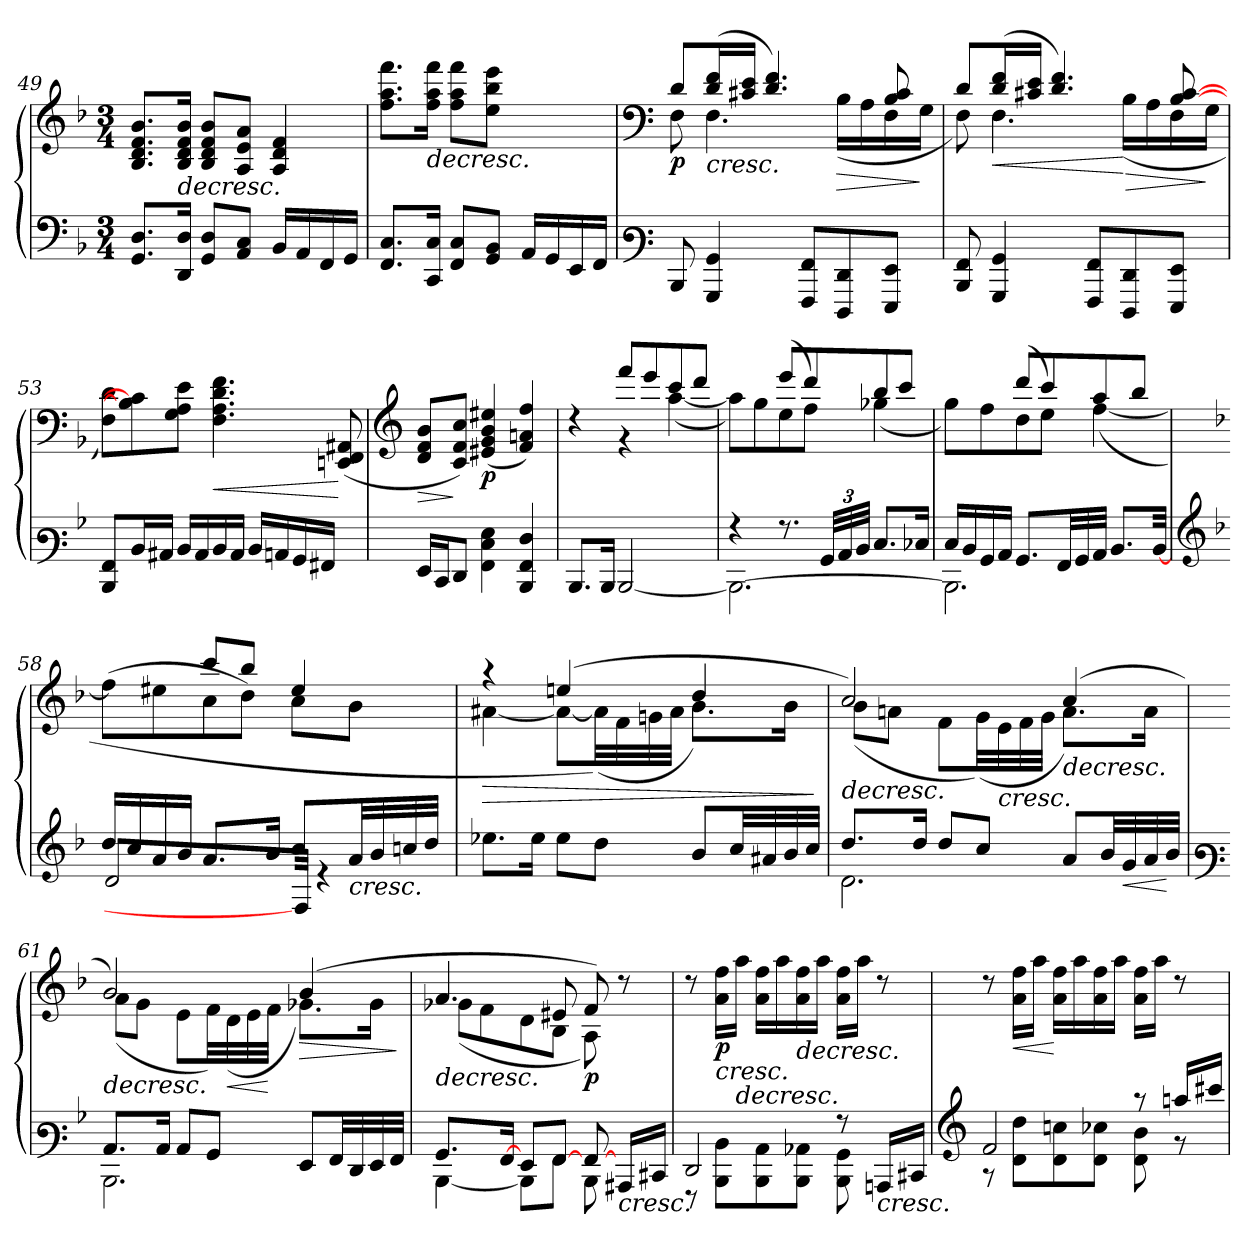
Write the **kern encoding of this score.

**kern	**kern	**dynam
*part1	*part1	*part1
*staff2	*staff1	*staff1/2
*clefF4	*clefG3	*
*k[b-]	*k[b-]	*
*M3/4	*M3/4	*
=49	=49	=49
8.GG/ 8.D/L	8.G/ 8.B-/ 8.d/ 8.g/L	.
!	!	!LO:HP:b
16DD/ 16D/Jk	16G/ 16B-/ 16d/ 16g/Jk	>
8GG/ 8D/L	8G/ 8B-/ 8d/ 8g/L	.
8AA/ 8C/J	8F/ 8c/ 8f/J	.
16BB-/LL	4F/ 4B-/ 4d/	.
16AA/	.	.
16FF/	.	.
16GG/JJ	.	.
=50	=50	=50
8.FF/ 8.C/L	8.dd\ 8.ff\ 8.ddd\L	.
!	!	!LO:HP:b
16CC/ 16C/Jk	16dd\ 16ff\ 16ddd\Jk	>
8FF/ 8C/L	8dd\ 8ff\ 8ddd\L	.
8GG/ 8BB-/J	8cc\ 8gg\ 8ccc\J	.
16AA/LL	4ryy	.
16GG/	.	.
16EE/	.	.
16FF/JJ	.	.
!!LO:LB:g=z
=51	=51	=51
*clefF3	*clefF4	*
*	*^	*
!	!	!	!LO:DY:b
8DD/	8d/L	8F\	p
!	!	!	!LO:HP:b
4BBB-/ 4BB-/	(>16d/ 16f/L	4.F\	<
.	16c#X/ 16e/JJ	.	.
.	4.d/ 4.f/)	.	]
8AAA/ 8AA/L	.	.	.
!	!	!	!LO:HP:b
8FFF/ 8FF/	.	(<16B-\LL	>
.	.	16A\	.
8GGG/ 8GG/J	8B-/ 8c#/	16F\	.
.	.	16G\JJ	]
=52	=52	=52	=52
8DD/ 8AA/	8d/L	8F\)	.
!	!	!	!LO:HP:b
4BBB-/ 4BB-/	(>16d/ 16f/L	4.F\	<
.	16c#X/ 16e/JJ	.	.
.	4.d/ 4.f/)	.	.
8AAA/ 8AA/L	.	.	.
!	!	!	!LO:HP:n=1:b
8FFF/ 8FF/	.	(<16B-\LL	[ >
.	.	16A\	.
8GGG/ 8GG/J	[8B-/ [8c#/	16F\	.
.	.	16G\JJ	]
*	*v	*v	*
=53	=53	=53
8DD/ 8AA/L	8F\ 8d\L)	.
16D/L	8B-/] 8c#/]	.
16C#X/JJ	.	.
16D/LL	8G\ 8A\ 8e\J	.
16C#/	.	.
!	!	!LO:HP:b
16D/	4.F\ 4.A\ 4.d\ 4.f\	<
16C#/JJ	.	.
16D/LL	.	.
16Cn/	.	.
16BB-/	.	.
16AA#/JJ	.	.
8ryy	(<8EEn/ 8FF/ 8AA#X/	[
!!LO:LB:g=z
=54	=54	=54
*	*clefG3	*
!	!	!LO:HP:b
16GG/LL	8B-/ 8d/ 8g/L	>
16EE/J	.	.
8FF/J	8A/ 8d/ 8a/J)	]
!	!	!LO:DY:b
4AA\ 4E\ 4G\	(<4c#X/ 4e/ 4g/ 4cc#X/	p
4DD/ 4AA/ 4F/	4d/ 4fn/ 4dd/)	.
=55	=55	=55
*	*^	*
8.DD/L	4ryy	4rb	.
16DD/Jk	.	.	.
[<2DD/	(>8ddd/L	4re	.
.	8ccc/	.	.
.	8aa/	(<[<4ff\	.
.	8bb-/J	.	.
=56	=56	=56	=56
*^	*	*	*
2.DD\_<	4rA	4ryy	8ff\L])	.
.	.	.	8ee\	.
.	8.rA	(>8ccc/L	8cc\	.
.	.	8bb-/	8dd\J)	.
.	48BB-/LLL	.	.	.
.	48C/	.	.	.
.	48D/JJJ	.	.	.
.	8.E/L	8gg/	(<4ee-X\	.
.	.	8aa/J	.	.
.	16E-/Jk	.	.	.
=57	=57	=57	=57	=57
2.DD\]	16E/LL	4ryy	8ee\L)	.
.	16D/	.	.	.
.	16BB-/	.	8dd\	.
.	16C/JJ	.	.	.
.	8.BB-/L	(<8bb-/L	8b-\	.
.	.	8aa/	8cc\J)	.
.	32AA/LL	.	.	.
.	32BB-/	.	.	.
.	32C/JJJ	8ff/	(<[<4dd\	.
.	8.D/L	.	.	.
.	.	8gg/J	.	.
.	[32D/Jk	.	.	.
!!LO:PB:g=z	!!
=58	=58	=58	=58	=58
*clefG3	*	*	*	*
*k[b-]	*	*k[b-]	*	*
16b-/LL	2B-\	4ryy	(>8dd\L]	.
16a/	.	.	.	.
16f/	.	.	8cc#X\	.
16g/JJ	.	.	.	.
8.f/L	.	8aa/L	8a\	.
.	.	8gg/J	8b-\J)	.
16g/Jk	.	.	.	.
8a/L	32D/Jk]	4cc#/	8a\L	.
.	4rB	.	.	.
!	!	!	!	!LO:HP:b=2
32f/LL	.	.	8g\J	<
32g/	.	.	.	.
32an/	.	.	.	.
32b-/JJJ	.	.	.	.
32ryy	.	32ryy	32ryy	.
*v	*v	*	*	*
=59	=59	=59	=59
!	!	!	!LO:HP:b
8.cc-X\L	4rff	[<4f#X\	>
16cc-\Jk	.	.	.
8cc-\L	(>4ccn/	8f#\L_	.
8b-\J	.	(<32f#\LL])	.
.	.	32d\	.
.	.	32en\	.
.	.	32f#\JJJ	.
8g/L	4b-/	8.g\L)	.
32a/LL	.	.	.
32f#/	.	.	.
32g/	.	16g\Jk	.
32a/JJJ	.	.	.
*	*v	*v	*
.	.	[ ]
=60	=60	=60
*^	*^	*
!	!	!	!	!LO:HP:b
8.b-/L	2.B-\	2a/)	(<8g\L	>
.	.	.	8fn\J	.
16b-/Jk	.	.	.	.
8b-/L	.	.	8d\L	.
8a/J	.	.	(<32e\LL)	.
!	!	!	!	!LO:HP:b
.	.	.	32c\	<
.	.	.	32d\	.
.	.	.	32e\JJJ	]
!	!	!	!	!LO:HP:n=1:b
8f/L	.	(>4a/	8.f\L)	] >
32g/LL	.	.	.	.
!	!	!	!	!LO:HP:b=2
32e/	.	.	.	<
32f/	.	.	16f\Jk	.
32g/JJJ	.	.	.	[
*v	*v	*	*	*
*	*v	*v	*
.	.	[
!!LO:LB:g=z
=61	=61	=61
*clefF3	*	*
*^	*^	*
!	!	!	!	!LO:HP:b
8.C/L	2.DD\	2g/)	(<8f\L	>
.	.	.	8e\J	.
16C/Jk	.	.	.	.
8C/L	.	.	8c\L	.
8BB-/J	.	.	32d\LL)	.
!	!	!	!	!LO:HP:b
.	.	.	(<32B-\	<
.	.	.	32c\	.
.	.	.	32d\JJJ	[
!	!	!	!	!LO:HP:n=1:b
8GG/L	.	(>4g/	8.e-X\L)	] >
32AA/LL	.	.	.	.
32FF/	.	.	.	.
32GG/	.	.	16e-\Jk	.
32AA/JJJ	.	.	.	[
*v	*v	*	*	*
*	*v	*v	*
.	.	]
=62	=62	=62
*^	*^	*
!	!	!	!	!LO:HP:b
8.BB-/L	[<4DD\	4.f/	(<8e-X\L	>
.	.	.	8d\	.
[>16AA/Jk	.	.	.	.
8GG/L	8DD\L]	.	8B-\	.
[>8AA/J	8AA\J	8c#X/	8G\J	.
!	!	!	!	!LO:DY:b
[8AA/	8DD\	8d/)	8F\)	p
!	!	!	!	!LO:HP:b=2
16CC#/LL	8ryy	8rb	8ryy	<
16EE#X/JJ	.	.	.	.
*v	*v	*	*	*
*	*v	*v	*
.	.	]
=63	=63	=63
*^	*	*
2FF/	8rAAA	8rb	.
!	!	!	!LO:HP:n=1:b
!	!	!	!LO:DY:n=1:b
.	8DD\ 8D\L	16f\ 16dd\LL	] < p
!	!	!	!LO:HP:b
.	.	16ff\JJ	>
.	8DD\ 8C\	16f\ 16dd\LL	.
.	.	16ff\	[
!	!	!	!LO:HP:b
.	8DD\ 8C-X\J	16f\ 16dd\	>
.	.	16ff\JJ	.
8rA	8DD\ 8BB-\	16f\ 16dd\LL	[
.	.	16ff\JJ	.
!	!	!	!LO:HP:b=2
16CCn/LL	8ryy	8rb	<
16EE#X/JJ	.	.	]
!!LO:LB:g=z
=64	=64	=64	=64
*clefG3	*	*	*
2d/	8rF	8rb	.
!	!	!	!LO:HP:n=1:b
.	8B-\ 8b-\L	16f\ 16dd\LL	] <
.	.	16ff\JJ	.
.	8B-\ 8an\	16f\ 16dd\LL	[
.	.	16ff\	.
.	8B-\ 8a-X\J	16f\ 16dd\	.
.	.	16ff\JJ	.
8rff	8B-\ 8g\	16f\ 16dd\LL	[
.	.	16ff\JJ	.
16ffn/LL	8re	8rb	.
16aa#X/JJ	.	.	.
*v	*v	*	*
=	=	=
*-	*-	*-
